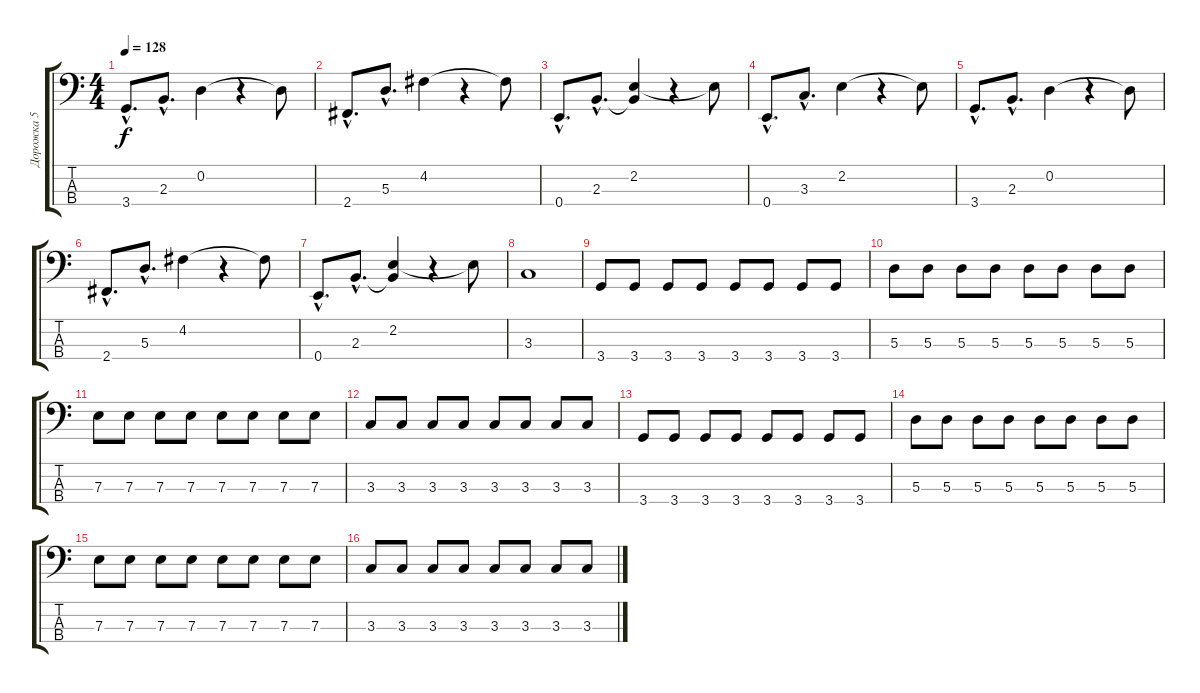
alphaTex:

\track ("Дорожка 5" "Дорожка 5") {instrument electricbassfinger}
\staff {score tabs}
\tuning (G2 D2 A1 E1) {hide}
\ts (4 4)
\tempo 128
\clef f4
\ks c
3.4{hac}.8{d dy f} 2.3{hac}.8{d} 0.2.4 r.4 0.2{t}.8 |
2.4{hac}.8{d} 5.3{hac}.8{d} 4.2.4 r.4 4.2{t}.8 |
0.4{hac}.8{d} 2.3{hac}.8{d} (2.2 2.3{t}).4 r.4 2.2{t}.8 |
0.4{hac}.8{d} 3.3{hac}.8{d} 2.2.4 r.4 2.2{t}.8 |
3.4{hac}.8{d} 2.3{hac}.8{d} 0.2.4 r.4 0.2{t}.8 |
2.4{hac}.8{d} 5.3{hac}.8{d} 4.2.4 r.4 4.2{t}.8 |
0.4{hac}.8{d} 2.3{hac}.8{d} (2.2 2.3{t}).4 r.4 2.2{t}.8 |
3.3.1 |
3.4.8 3.4.8 3.4.8 3.4.8 3.4.8 3.4.8 3.4.8 3.4.8 |
5.3.8 5.3.8 5.3.8 5.3.8 5.3.8 5.3.8 5.3.8 5.3.8 |
7.3.8 7.3.8 7.3.8 7.3.8 7.3.8 7.3.8 7.3.8 7.3.8 |
3.3.8 3.3.8 3.3.8 3.3.8 3.3.8 3.3.8 3.3.8 3.3.8 |
3.4.8 3.4.8 3.4.8 3.4.8 3.4.8 3.4.8 3.4.8 3.4.8 |
5.3.8 5.3.8 5.3.8 5.3.8 5.3.8 5.3.8 5.3.8 5.3.8 |
7.3.8 7.3.8 7.3.8 7.3.8 7.3.8 7.3.8 7.3.8 7.3.8 |
3.3.8 3.3.8 3.3.8 3.3.8 3.3.8 3.3.8 3.3.8 3.3.8
